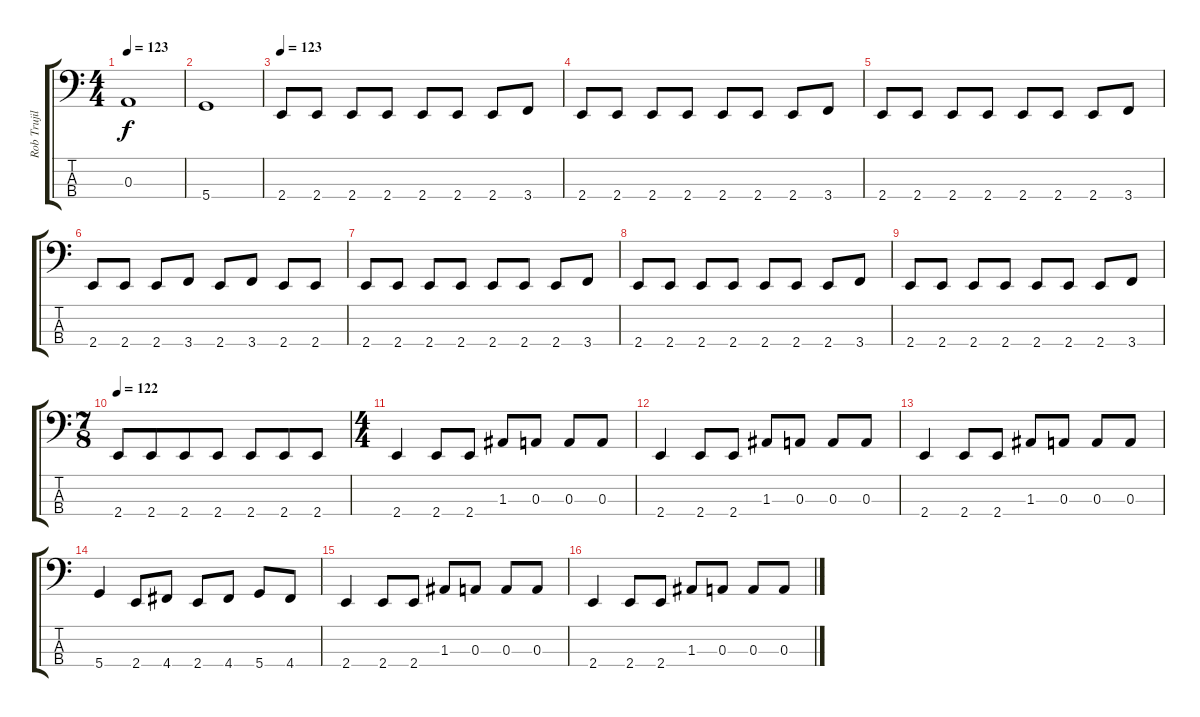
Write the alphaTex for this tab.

\track ("Rob Trujillo" "Rob Trujil") {instrument electricbasspick}
\staff {score tabs}
\tuning (G2 D2 A1 D1) {hide}
\ts (4 4)
\tempo 123
\clef f4
\ks c
0.3.1{dy f} |
5.4.1 |
\tempo 123
2.4.8 2.4.8 2.4.8 2.4.8 2.4.8 2.4.8 2.4.8 3.4.8 |
2.4.8 2.4.8 2.4.8 2.4.8 2.4.8 2.4.8 2.4.8 3.4.8 |
2.4.8 2.4.8 2.4.8 2.4.8 2.4.8 2.4.8 2.4.8 3.4.8 |
2.4.8 2.4.8 2.4.8 3.4.8 2.4.8 3.4.8 2.4.8 2.4.8 |
2.4.8 2.4.8 2.4.8 2.4.8 2.4.8 2.4.8 2.4.8 3.4.8 |
2.4.8 2.4.8 2.4.8 2.4.8 2.4.8 2.4.8 2.4.8 3.4.8 |
2.4.8 2.4.8 2.4.8 2.4.8 2.4.8 2.4.8 2.4.8 3.4.8 |
\ts (7 8)
\tempo 122
2.4.8 2.4.8 2.4.8 2.4.8 2.4.8 2.4.8 2.4.8 |
\ts (4 4)
2.4.4 2.4.8 2.4.8 1.3.8 0.3.8 0.3.8 0.3.8 |
2.4.4 2.4.8 2.4.8 1.3.8 0.3.8 0.3.8 0.3.8 |
2.4.4 2.4.8 2.4.8 1.3.8 0.3.8 0.3.8 0.3.8 |
5.4.4 2.4.8 4.4.8 2.4.8 4.4.8 5.4.8 4.4.8 |
2.4.4 2.4.8 2.4.8 1.3.8 0.3.8 0.3.8 0.3.8 |
2.4.4 2.4.8 2.4.8 1.3.8 0.3.8 0.3.8 0.3.8
